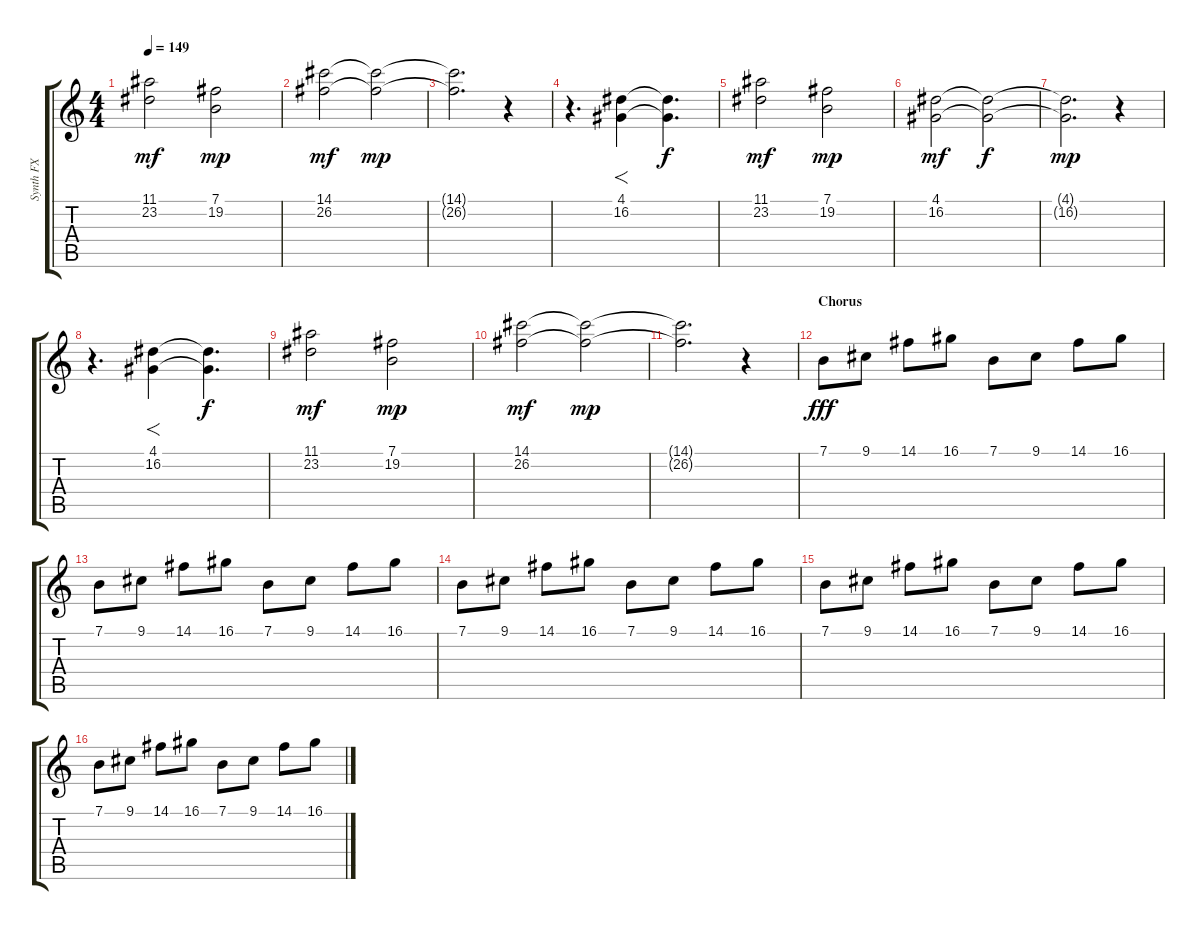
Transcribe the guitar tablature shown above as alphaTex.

\track ("Synth FX" "Synth FX") {instrument fx7echoes}
\staff {score tabs}
\tuning (E4 B3 G3 D3 A2 E2) {hide}
\ts (4 4)
\tempo 149
\clef g2
\ks c
(11.1 23.2).2{dy mf} (7.1 19.2).2{dy mp} |
(14.1 26.2).2{dy mf} (14.1{t} 26.2{t}).2{dy mp} |
(14.1{t} 26.2{t}).2{d} r.4 |
r.4{d} (4.1 16.2).4{f} (4.1{t} 16.2{t}).4{d dy f} |
(11.1 23.2).2{dy mf} (7.1 19.2).2{dy mp} |
(4.1 16.2).2{dy mf} (4.1{t} 16.2{t}).2{dy f} |
(4.1{t} 16.2{t}).2{d dy mp} r.4 |
r.4{d} (4.1 16.2).4{f} (4.1{t} 16.2{t}).4{d dy f} |
(11.1 23.2).2{dy mf} (7.1 19.2).2{dy mp} |
(14.1 26.2).2{dy mf} (14.1{t} 26.2{t}).2{dy mp} |
(14.1{t} 26.2{t}).2{d} r.4 |
\section ("" "Chorus")
7.1.8{dy fff} 9.1.8 14.1.8 16.1.8 7.1.8 9.1.8 14.1.8 16.1.8 |
7.1.8 9.1.8 14.1.8 16.1.8 7.1.8 9.1.8 14.1.8 16.1.8 |
7.1.8 9.1.8 14.1.8 16.1.8 7.1.8 9.1.8 14.1.8 16.1.8 |
7.1.8 9.1.8 14.1.8 16.1.8 7.1.8 9.1.8 14.1.8 16.1.8 |
7.1.8 9.1.8 14.1.8 16.1.8 7.1.8 9.1.8 14.1.8 16.1.8
